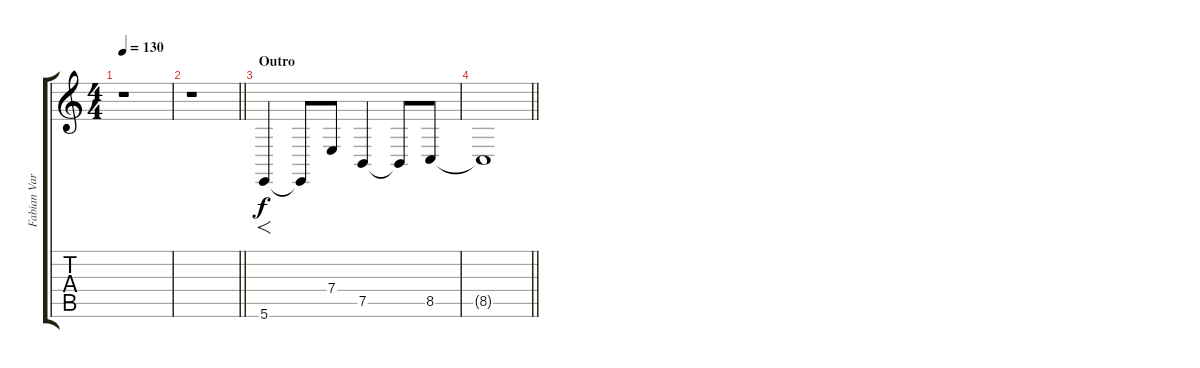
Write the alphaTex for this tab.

\track ("Fabian Varesi" "Fabian Var") {instrument lead1square}
\staff {score tabs}
\tuning (B3 G3 D3 A2 E2 B1) {hide}
\ts (4 4)
\tempo 130
\clef g2
\ks c
r.1{dy f} |
\barLineRight lightlight
r.1 |
\section ("" "Outro")
5.6.4{f instrument synthstrings2} 5.6{t}.8 7.4.8 7.5.4 7.5{t}.8 8.5.8 |
\barLineRight lightlight
8.5{t}.1
